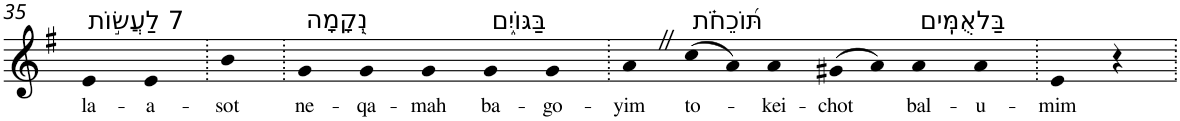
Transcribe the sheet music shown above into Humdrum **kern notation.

**kern	**text
*part1	*part1
*staff1	*staff1
*I"Piano	*
*I'Pno	*
!!LO:PB:g=z
*clefG2	*
*k[f#]	*
*G:	*
=35	=35
!LO:TX:a:t=7 לַעֲשׂ֣וֹת	!
!	!LO:LY:b
4e	la-
!	!LO:LY:b
4e	-a-
=36.	=36.
!	!LO:LY:b
4b	-sot
=37.	=37.
!LO:TX:a:t=נְ֭קָמָה	!
!	!LO:LY:b
4g	ne-
!	!LO:LY:b
4g	-qa-
!	!LO:LY:b
4g	-mah
!LO:TX:a:t=בַּגּוֹיִ֑ם	!
!	!LO:LY:b
4g	ba-
!	!LO:LY:b
4g	-go-
=38.	=38.
!	!LO:LY:b
4aZ	-yim
!LO:TX:a:t=תּ֝וֹכֵחֹ֗ת	!
!	!LO:LY:b
(>8cc	to-
8a)	.
!	!LO:LY:b
4a	-kei-
!	!LO:LY:b
(>8g#X	-chot
8a)	.
!LO:TX:a:t=בַּלאֻמִּֽים	!
!	!LO:LY:b
4a	bal-
!	!LO:LY:b
4a	-u-
=39.	=39.
!	!LO:LY:b
4e	-mim
4r	.
=.	=.
*-	*-
